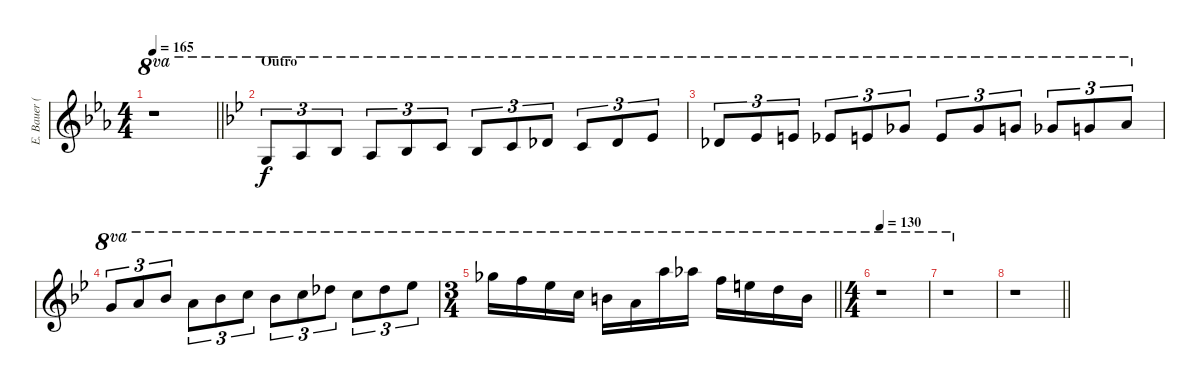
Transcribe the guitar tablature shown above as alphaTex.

\track ("E. Bauer (Keyboard)" "E. Bauer (") {instrument acousticgrandpiano}
\staff {score}
\tuning (E4 B3 G3 D3 A2 E2 B1) {hide}
\ts (4 4)
\tempo 165
\clef g2
\barLineRight lightlight
\ks cminor
r.1{ot 8va dy f} |
\section ("" "Outro")
\ks gminor
3.1.8{tu (3 2) ot 8va balance 13 instrument pad1newage} 5.1.8{tu (3 2) ot 8va} 6.1.8{tu (3 2) ot 8va} 5.1.8{tu (3 2) ot 8va} 6.1.8{tu (3 2) ot 8va} 8.1.8{tu (3 2) ot 8va} 6.1.8{tu (3 2) ot 8va} 8.1.8{tu (3 2) ot 8va} 9.1.8{tu (3 2) ot 8va} 8.1.8{tu (3 2) ot 8va} 9.1.8{tu (3 2) ot 8va} 11.1.8{tu (3 2) ot 8va} |
9.1.8{tu (3 2) ot 8va} 11.1.8{tu (3 2) ot 8va} 12.1.8{tu (3 2) ot 8va} 11.1.8{tu (3 2) ot 8va} 12.1.8{tu (3 2) ot 8va} 14.1.8{tu (3 2) ot 8va} 12.1.8{tu (3 2) ot 8va} 14.1.8{tu (3 2) ot 8va} 15.1.8{tu (3 2) ot 8va} 14.1.8{tu (3 2) ot 8va} 15.1.8{tu (3 2) ot 8va} 17.1.8{tu (3 2) ot 8va} |
15.1.8{tu (3 2) ot 8va} 17.1.8{tu (3 2) ot 8va} 18.1.8{tu (3 2) ot 8va} 17.1.8{tu (3 2) ot 8va} 18.1.8{tu (3 2) ot 8va} 20.1.8{tu (3 2) ot 8va} 18.1.8{tu (3 2) ot 8va} 20.1.8{tu (3 2) ot 8va} 21.1.8{tu (3 2) ot 8va} 20.1.8{tu (3 2) ot 8va} 21.1.8{tu (3 2) ot 8va} 23.1.8{tu (3 2) ot 8va} |
\ts (3 4)
\barLineRight lightlight
26.1.16{ot 8va} 25.1.16{ot 8va} 23.1.16{ot 8va} 20.1.16{ot 8va} 19.1.16{ot 8va} 17.1.16{ot 8va} 29.1.16{ot 8va} 28.1.16{ot 8va} 25.1.16{ot 8va} 24.1.16{ot 8va} 22.1.16{ot 8va} 19.1.16{ot 8va} |
\ts (4 4)
\tempo 130
r.1{ot 8va} |
r.1{ot 8va} |
\barLineRight lightlight
r.1
